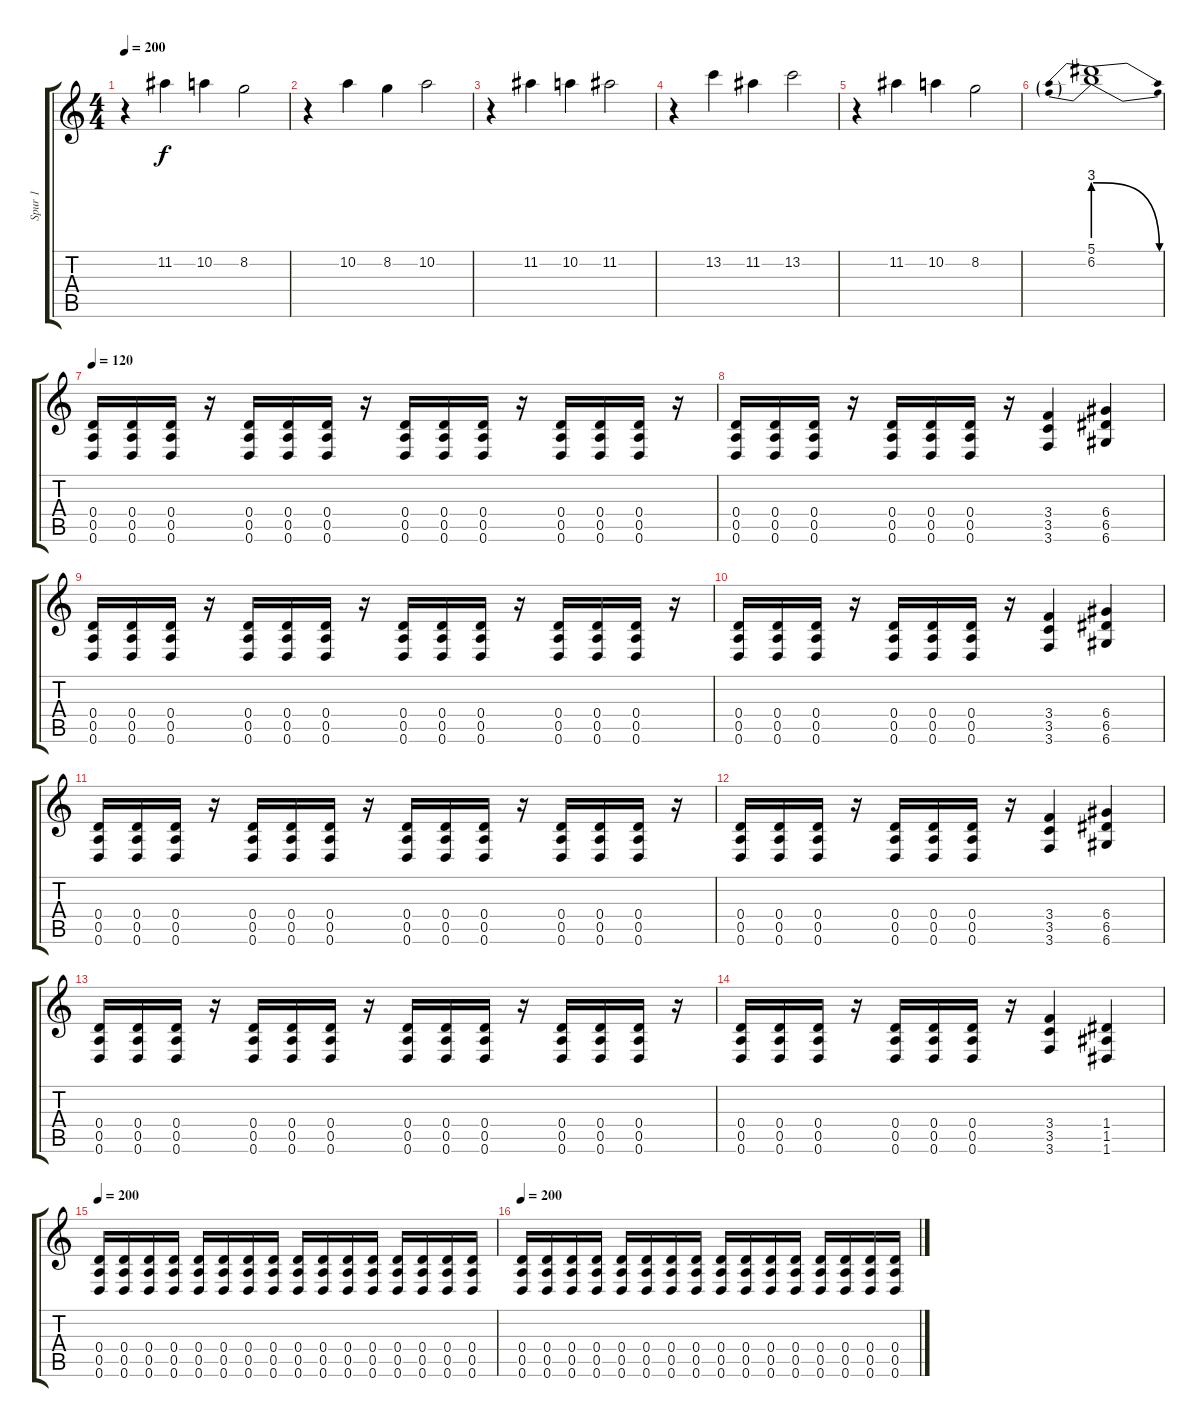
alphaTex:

\track ("Spur 1" "Spur 1") {instrument distortionguitar}
\staff {score tabs}
\tuning (E4 B3 G3 D3 A2 D2) {hide}
\ts (4 4)
\tempo 200
\clef g2
\ks c
r.4{dy f} 11.2.4 10.2.4 8.2.2 |
r.4 10.2.4 8.2.4 10.2.2 |
r.4 11.2.4 10.2.4 11.2.2 |
r.4 13.2.4 11.2.4 13.2.2 |
r.4 11.2.4 10.2.4 8.2.2 |
(5.1{be (prebendrelease 0 12 60 0)} 6.2{be (prebendrelease 0 12 60 0)}).1 |
\tempo 120
(0.4 0.5 0.6).16 (0.4 0.5 0.6).16 (0.4 0.5 0.6).16 r.16 (0.4 0.5 0.6).16 (0.4 0.5 0.6).16 (0.4 0.5 0.6).16 r.16 (0.4 0.5 0.6).16 (0.4 0.5 0.6).16 (0.4 0.5 0.6).16 r.16 (0.4 0.5 0.6).16 (0.4 0.5 0.6).16 (0.4 0.5 0.6).16 r.16 |
(0.4 0.5 0.6).16 (0.4 0.5 0.6).16 (0.4 0.5 0.6).16 r.16 (0.4 0.5 0.6).16 (0.4 0.5 0.6).16 (0.4 0.5 0.6).16 r.16 (3.4 3.5 3.6).4 (6.4 6.5 6.6).4 |
(0.4 0.5 0.6).16 (0.4 0.5 0.6).16 (0.4 0.5 0.6).16 r.16 (0.4 0.5 0.6).16 (0.4 0.5 0.6).16 (0.4 0.5 0.6).16 r.16 (0.4 0.5 0.6).16 (0.4 0.5 0.6).16 (0.4 0.5 0.6).16 r.16 (0.4 0.5 0.6).16 (0.4 0.5 0.6).16 (0.4 0.5 0.6).16 r.16 |
(0.4 0.5 0.6).16 (0.4 0.5 0.6).16 (0.4 0.5 0.6).16 r.16 (0.4 0.5 0.6).16 (0.4 0.5 0.6).16 (0.4 0.5 0.6).16 r.16 (3.4 3.5 3.6).4 (6.4 6.5 6.6).4 |
(0.4 0.5 0.6).16 (0.4 0.5 0.6).16 (0.4 0.5 0.6).16 r.16 (0.4 0.5 0.6).16 (0.4 0.5 0.6).16 (0.4 0.5 0.6).16 r.16 (0.4 0.5 0.6).16 (0.4 0.5 0.6).16 (0.4 0.5 0.6).16 r.16 (0.4 0.5 0.6).16 (0.4 0.5 0.6).16 (0.4 0.5 0.6).16 r.16 |
(0.4 0.5 0.6).16 (0.4 0.5 0.6).16 (0.4 0.5 0.6).16 r.16 (0.4 0.5 0.6).16 (0.4 0.5 0.6).16 (0.4 0.5 0.6).16 r.16 (3.4 3.5 3.6).4 (6.4 6.5 6.6).4 |
(0.4 0.5 0.6).16 (0.4 0.5 0.6).16 (0.4 0.5 0.6).16 r.16 (0.4 0.5 0.6).16 (0.4 0.5 0.6).16 (0.4 0.5 0.6).16 r.16 (0.4 0.5 0.6).16 (0.4 0.5 0.6).16 (0.4 0.5 0.6).16 r.16 (0.4 0.5 0.6).16 (0.4 0.5 0.6).16 (0.4 0.5 0.6).16 r.16 |
(0.4 0.5 0.6).16 (0.4 0.5 0.6).16 (0.4 0.5 0.6).16 r.16 (0.4 0.5 0.6).16 (0.4 0.5 0.6).16 (0.4 0.5 0.6).16 r.16 (3.4 3.5 3.6).4 (1.4 1.5 1.6).4 |
\tempo 200
(0.4 0.5 0.6).16 (0.4 0.5 0.6).16 (0.4 0.5 0.6).16 (0.4 0.5 0.6).16 (0.4 0.5 0.6).16 (0.4 0.5 0.6).16 (0.4 0.5 0.6).16 (0.4 0.5 0.6).16 (0.4 0.5 0.6).16 (0.4 0.5 0.6).16 (0.4 0.5 0.6).16 (0.4 0.5 0.6).16 (0.4 0.5 0.6).16 (0.4 0.5 0.6).16 (0.4 0.5 0.6).16 (0.4 0.5 0.6).16 |
\tempo 200
(0.4 0.5 0.6).16 (0.4 0.5 0.6).16 (0.4 0.5 0.6).16 (0.4 0.5 0.6).16 (0.4 0.5 0.6).16 (0.4 0.5 0.6).16 (0.4 0.5 0.6).16 (0.4 0.5 0.6).16 (0.4 0.5 0.6).16 (0.4 0.5 0.6).16 (0.4 0.5 0.6).16 (0.4 0.5 0.6).16 (0.4 0.5 0.6).16 (0.4 0.5 0.6).16 (0.4 0.5 0.6).16 (0.4 0.5 0.6).16
